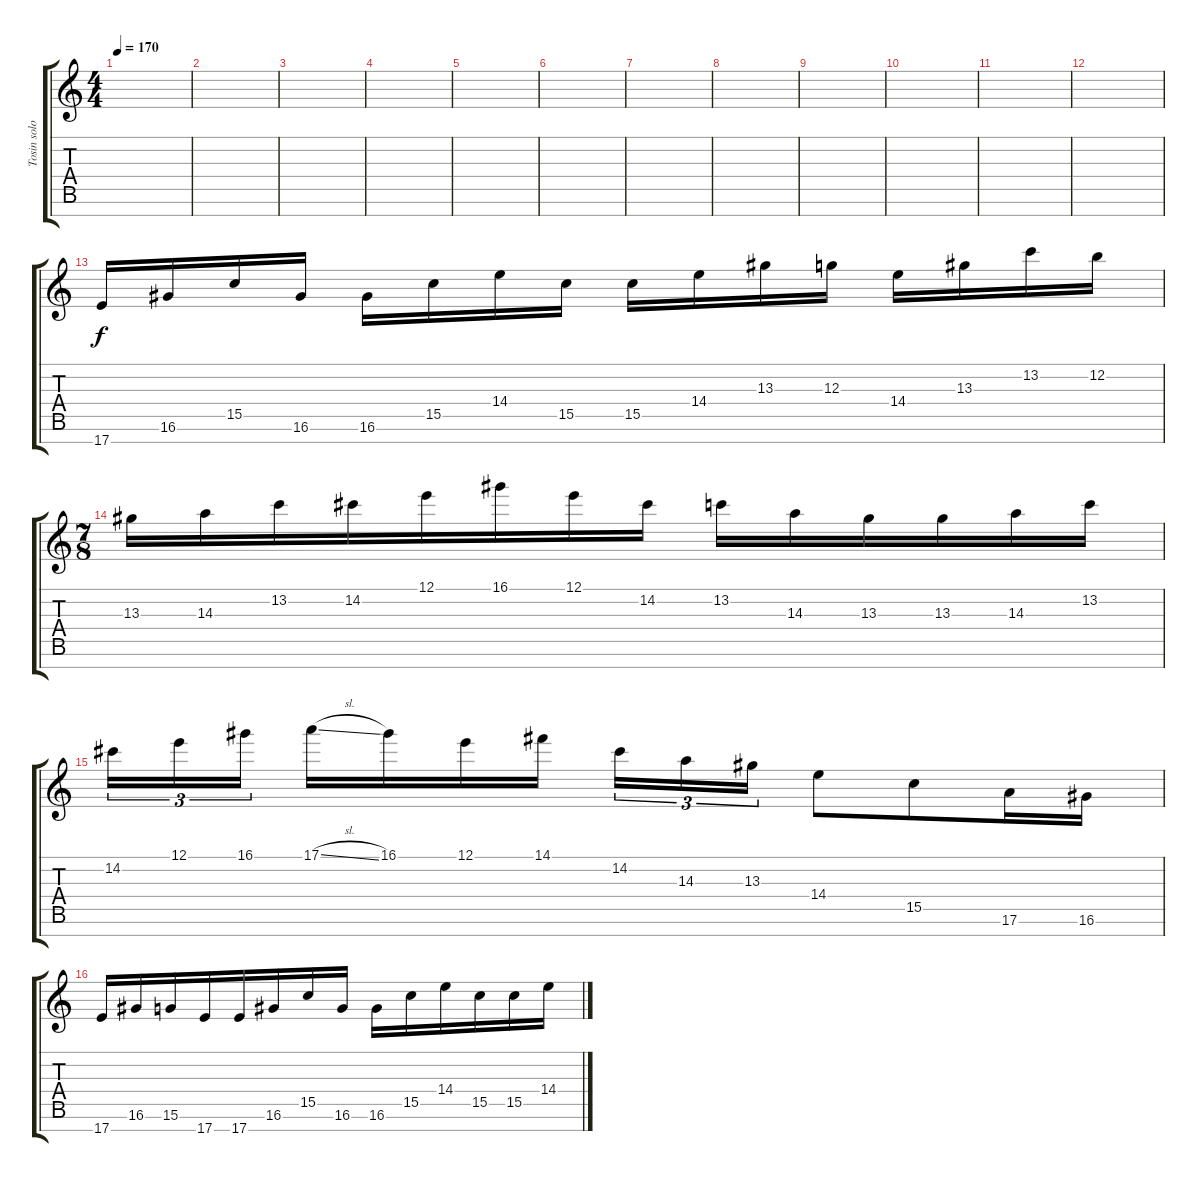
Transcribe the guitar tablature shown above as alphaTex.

\track ("Tosin soloss" "Tosin solo") {instrument overdrivenguitar}
\staff {score tabs}
\tuning (E4 B3 G3 D3 A2 E2 B1) {hide}
\ts (4 4)
\tempo 170
\clef g2
\ks c
|
|
|
|
|
|
|
|
|
|
|
|
17.7.16{volume 13 instrument overdrivenguitar} 16.6.16 15.5.16 16.6.16 16.6.16 15.5.16 14.4.16 15.5.16 15.5.16 14.4.16 13.3.16 12.3.16 14.4.16 13.3.16 13.2.16 12.2.16 |
\ts (7 8)
13.3.16 14.3.16 13.2.16 14.2.16 12.1.16 16.1.16 12.1.16 14.2.16 13.2.16 14.3.16 13.3.16 13.3.16 14.3.16 13.2.16 |
14.2.16{tu (3 2)} 12.1.16{tu (3 2)} 16.1.16{tu (3 2)} 17.1{sl}.16 16.1.16 12.1.16 14.1.16 14.2.16{tu (3 2)} 14.3.16{tu (3 2)} 13.3.16{tu (3 2)} 14.4.8 15.5.8 17.6.16 16.6.16 |
17.7.16 16.6.16 15.6.16 17.7.16 17.7.16 16.6.16 15.5.16 16.6.16 16.6.16 15.5.16 14.4.16 15.5.16 15.5.16 14.4.16
